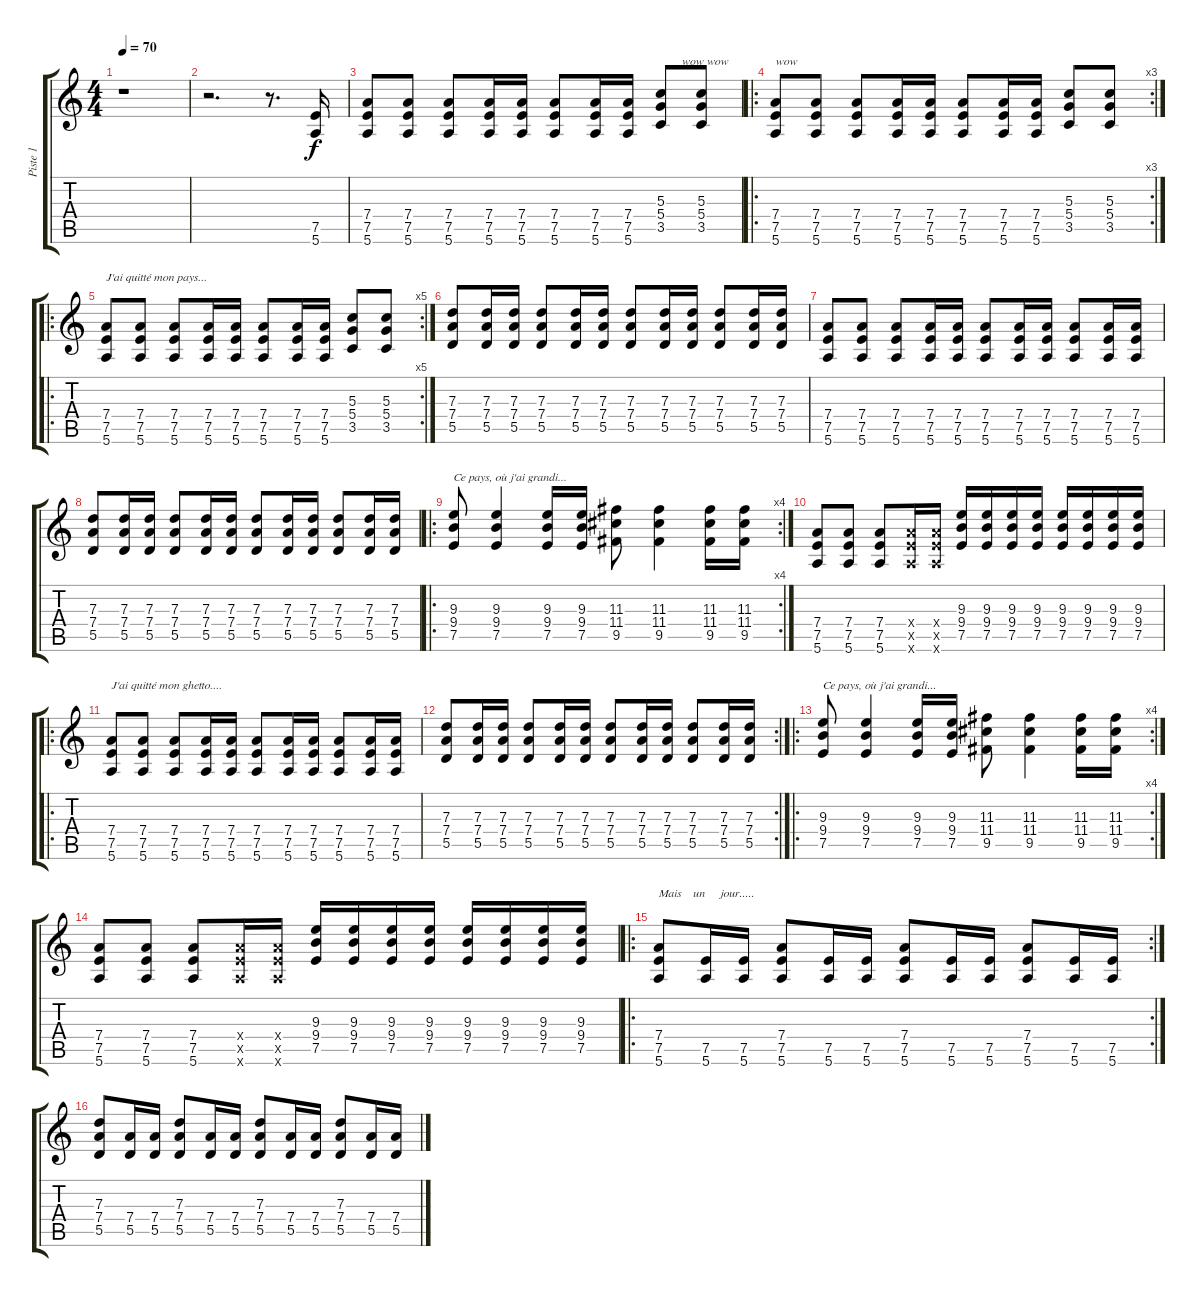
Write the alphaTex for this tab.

\track ("Piste 1" "Piste 1") {instrument distortionguitar}
\staff {score tabs}
\tuning (E4 B3 G3 D3 A2 E2) {hide}
\ts (4 4)
\tempo 70
\clef g2
\ks c
r.1{dy f instrument distortionguitar} |
r.2{d} r.8{d} (7.5 5.6).16 |
(7.4 7.5 5.6).8 (7.4 7.5 5.6).8 (7.4 7.5 5.6).8 (7.4 7.5 5.6).16 (7.4 7.5 5.6).16 (7.4 7.5 5.6).8 (7.4 7.5 5.6).16 (7.4 7.5 5.6).16 (5.3 5.4 3.5).8{txt "       wow wow"} (5.3 5.4 3.5).8 |
\ro
\rc 3
(7.4 7.5 5.6).8{txt "wow"} (7.4 7.5 5.6).8 (7.4 7.5 5.6).8 (7.4 7.5 5.6).16 (7.4 7.5 5.6).16 (7.4 7.5 5.6).8 (7.4 7.5 5.6).16 (7.4 7.5 5.6).16 (5.3 5.4 3.5).8 (5.3 5.4 3.5).8 |
\ro
\rc 5
(7.4 7.5 5.6).8{txt "J'ai quitté mon pays..."} (7.4 7.5 5.6).8 (7.4 7.5 5.6).8 (7.4 7.5 5.6).16 (7.4 7.5 5.6).16 (7.4 7.5 5.6).8 (7.4 7.5 5.6).16 (7.4 7.5 5.6).16 (5.3 5.4 3.5).8 (5.3 5.4 3.5).8 |
(7.3 7.4 5.5).8 (7.3 7.4 5.5).16 (7.3 7.4 5.5).16 (7.3 7.4 5.5).8 (7.3 7.4 5.5).16 (7.3 7.4 5.5).16 (7.3 7.4 5.5).8 (7.3 7.4 5.5).16 (7.3 7.4 5.5).16 (7.3 7.4 5.5).8 (7.3 7.4 5.5).16 (7.3 7.4 5.5).16 |
(7.4 7.5 5.6).8 (7.4 7.5 5.6).8 (7.4 7.5 5.6).8 (7.4 7.5 5.6).16 (7.4 7.5 5.6).16 (7.4 7.5 5.6).8 (7.4 7.5 5.6).16 (7.4 7.5 5.6).16 (7.4 7.5 5.6).8 (7.4 7.5 5.6).16 (7.4 7.5 5.6).16 |
(7.3 7.4 5.5).8 (7.3 7.4 5.5).16 (7.3 7.4 5.5).16 (7.3 7.4 5.5).8 (7.3 7.4 5.5).16 (7.3 7.4 5.5).16 (7.3 7.4 5.5).8 (7.3 7.4 5.5).16 (7.3 7.4 5.5).16 (7.3 7.4 5.5).8 (7.3 7.4 5.5).16 (7.3 7.4 5.5).16 |
\ro
\rc 4
(9.3 9.4 7.5).8{txt "Ce pays, où j'ai grandi..."} (9.3 9.4 7.5).4 (9.3 9.4 7.5).16 (9.3 9.4 7.5).16 (11.3 11.4 9.5).8 (11.3 11.4 9.5).4 (11.3 11.4 9.5).16 (11.3 11.4 9.5).16 |
(7.4 7.5 5.6).8 (7.4 7.5 5.6).8 (7.4 7.5 5.6).8 (7.4{x} 7.5{x} 5.6{x}).16 (7.4{x} 7.5{x} 5.6{x}).16 (9.3 9.4 7.5).16 (9.3 9.4 7.5).16 (9.3 9.4 7.5).16 (9.3 9.4 7.5).16 (9.3 9.4 7.5).16 (9.3 9.4 7.5).16 (9.3 9.4 7.5).16 (9.3 9.4 7.5).16 |
\ro
(7.4 7.5 5.6).8{txt "J'ai quitté mon ghetto...."} (7.4 7.5 5.6).8 (7.4 7.5 5.6).8 (7.4 7.5 5.6).16 (7.4 7.5 5.6).16 (7.4 7.5 5.6).8 (7.4 7.5 5.6).16 (7.4 7.5 5.6).16 (7.4 7.5 5.6).8 (7.4 7.5 5.6).16 (7.4 7.5 5.6).16 |
\rc 2
(7.3 7.4 5.5).8 (7.3 7.4 5.5).16 (7.3 7.4 5.5).16 (7.3 7.4 5.5).8 (7.3 7.4 5.5).16 (7.3 7.4 5.5).16 (7.3 7.4 5.5).8 (7.3 7.4 5.5).16 (7.3 7.4 5.5).16 (7.3 7.4 5.5).8 (7.3 7.4 5.5).16 (7.3 7.4 5.5).16 |
\ro
\rc 4
(9.3 9.4 7.5).8{txt "Ce pays, où j'ai grandi..."} (9.3 9.4 7.5).4 (9.3 9.4 7.5).16 (9.3 9.4 7.5).16 (11.3 11.4 9.5).8 (11.3 11.4 9.5).4 (11.3 11.4 9.5).16 (11.3 11.4 9.5).16 |
(7.4 7.5 5.6).8 (7.4 7.5 5.6).8 (7.4 7.5 5.6).8 (7.4{x} 7.5{x} 5.6{x}).16 (7.4{x} 7.5{x} 5.6{x}).16 (9.3 9.4 7.5).16 (9.3 9.4 7.5).16 (9.3 9.4 7.5).16 (9.3 9.4 7.5).16 (9.3 9.4 7.5).16 (9.3 9.4 7.5).16 (9.3 9.4 7.5).16 (9.3 9.4 7.5).16 |
\ro
\rc 2
(7.4 7.5 5.6).8{txt "Mais    un     jour....."} (7.5 5.6).16 (7.5 5.6).16 (7.4 7.5 5.6).8 (7.5 5.6).16 (7.5 5.6).16 (7.4 7.5 5.6).8 (7.5 5.6).16 (7.5 5.6).16 (7.4 7.5 5.6).8 (7.5 5.6).16 (7.5 5.6).16 |
(7.3 7.4 5.5).8 (7.4 5.5).16 (7.4 5.5).16 (7.3 7.4 5.5).8 (7.4 5.5).16 (7.4 5.5).16 (7.3 7.4 5.5).8 (7.4 5.5).16 (7.4 5.5).16 (7.3 7.4 5.5).8 (7.4 5.5).16 (7.4 5.5).16
